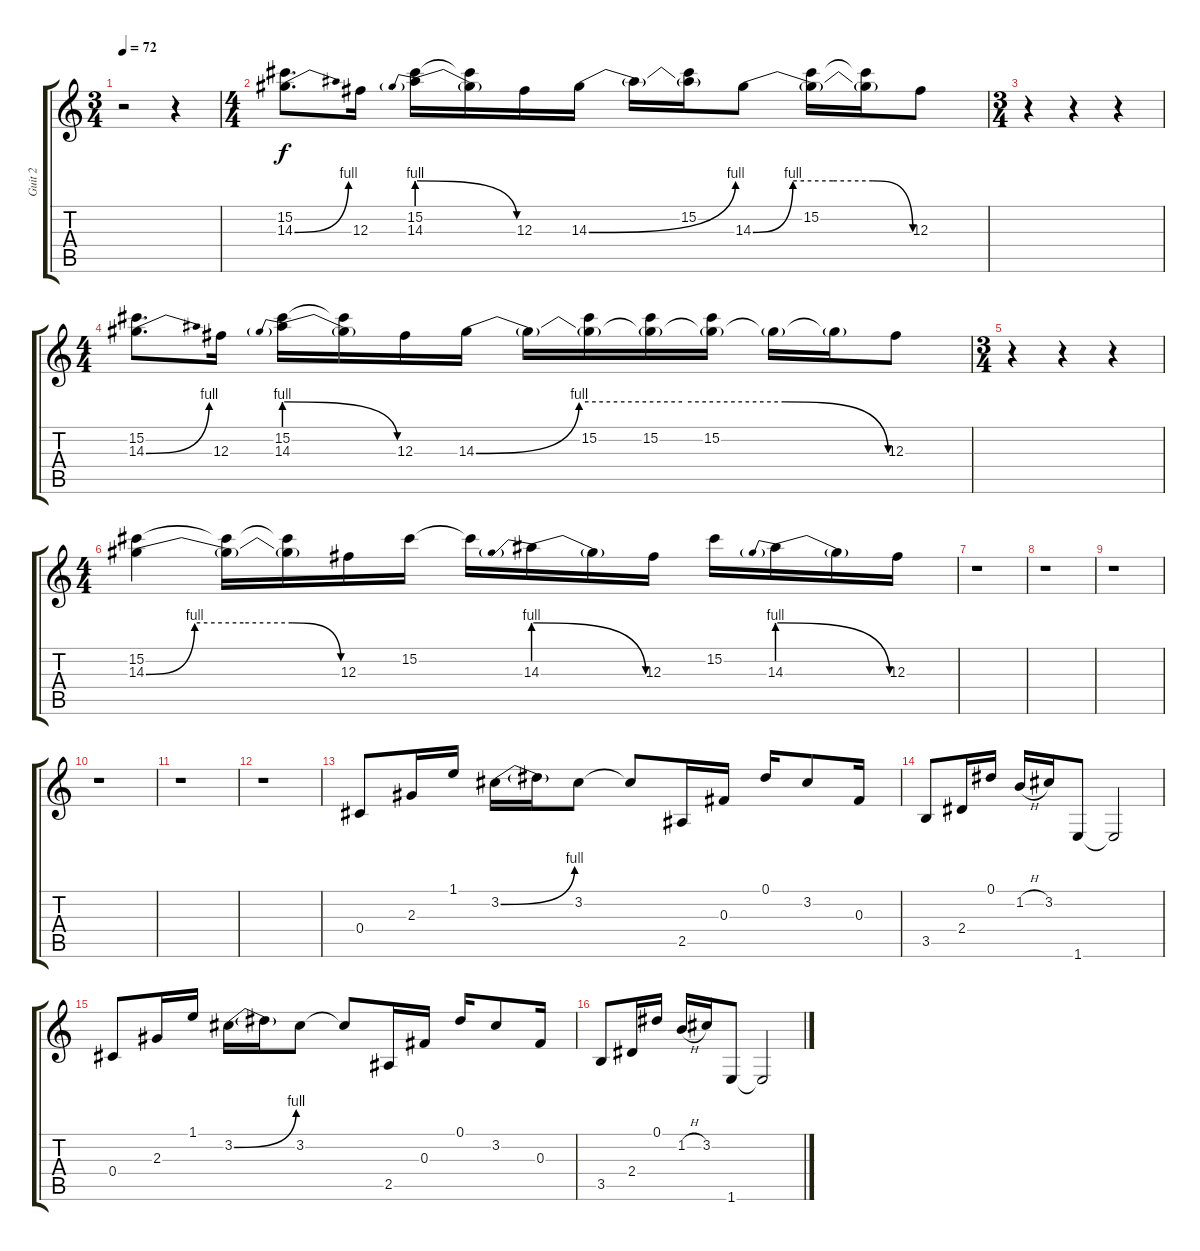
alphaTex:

\track ("Guit 2" "Guit 2") {instrument acousticguitarsteel}
\staff {score tabs}
\tuning (Eb4 Bb3 Gb3 Db3 Ab2 Eb2) {hide}
\ts (3 4)
\tempo 72
\clef g2
\ks c
r.2{dy f} r.4 |
\ts (4 4)
(15.2 14.3{be (bend 0 0 60 4)}).8{d} 12.3.16 (15.2 14.3{be (prebendrelease 0 4 60 0)}).16 (15.2{t} 14.3{t}).16 12.3.16 14.3{be (bend 0 0 60 4)}.16 14.3{t}.16 (15.2 14.3{t}).16 14.3{be (custom 0 0 15 4 30 4 45 4 60 0)}.8 (15.2 14.3{t}).16 (15.2{t} 14.3{t}).16 12.3.8 |
\ts (3 4)
r.4 r.4 r.4 |
\ts (4 4)
(15.2 14.3{be (bend 0 0 60 4)}).8{d} 12.3.16 (15.2 14.3{be (prebendrelease 0 4 60 0)}).16 (15.2{t} 14.3{t}).16 12.3.16 14.3{be (custom 0 0 15 4 30 4 45 4 60 0)}.16 14.3{t}.16 (15.2 14.3{t}).16 (15.2 14.3{t}).16 (15.2 14.3{t}).16 14.3{t}.16 14.3{t}.16 12.3.8 |
\ts (3 4)
r.4 r.4 r.4 |
\ts (4 4)
(15.2 14.3{be (custom 0 0 15 4 30 4 45 4 60 0)}).4 (15.2{t} 14.3{t}).16 (15.2{t} 14.3{t}).16 12.3.16 15.2.16 15.2{t}.16 14.3{be (prebendrelease 0 4 60 0)}.16 14.3{t}.16 12.3.16 15.2.16 14.3{be (prebendrelease 0 4 60 0)}.16 14.3{t}.16 12.3.16 |
r.1 |
r.1 |
r.1 |
r.1 |
r.1 |
r.1 |
0.4.8 2.3.16 1.1.16 3.2{be (bend 0 0 60 4)}.16 3.2{t}.16 3.2.8 3.2{t}.8 2.5.16 0.3.16 0.1.16 3.2.8 0.3.16 |
3.5.8 2.4.16 0.1.16 1.2{h}.16 3.2.16 1.6.8 1.6{t}.2 |
0.4.8 2.3.16 1.1.16 3.2{be (bend 0 0 60 4)}.16 3.2{t}.16 3.2.8 3.2{t}.8 2.5.16 0.3.16 0.1.16 3.2.8 0.3.16 |
3.5.8 2.4.16 0.1.16 1.2{h}.16 3.2.16 1.6.8 1.6{t}.2
